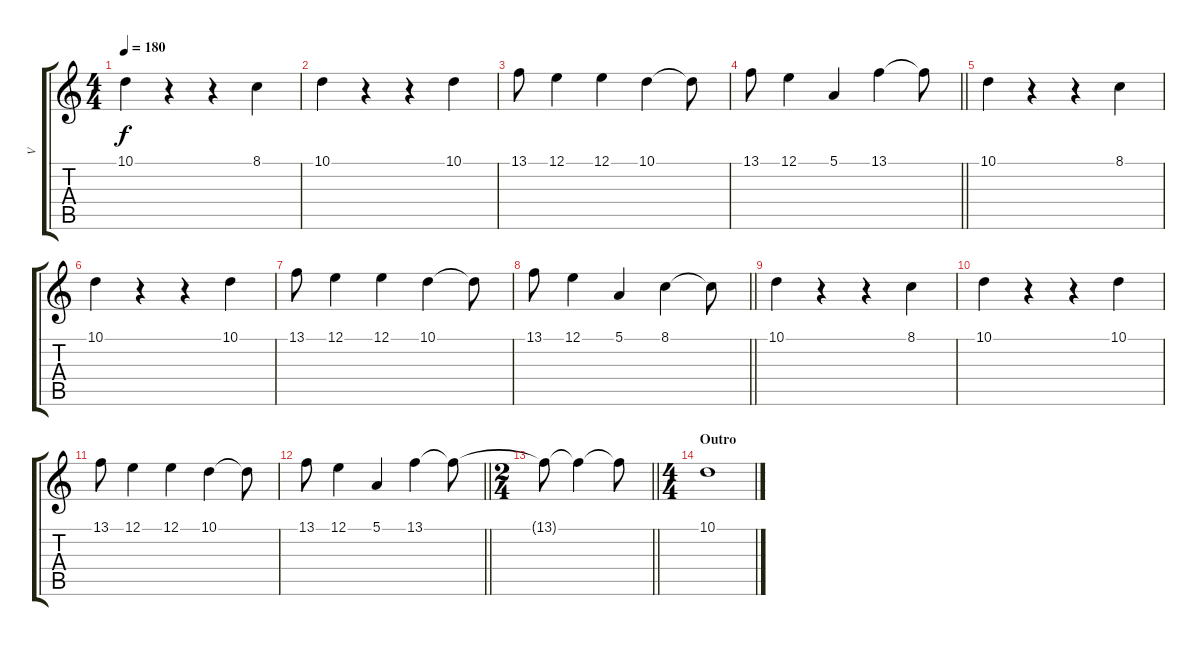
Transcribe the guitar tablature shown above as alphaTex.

\track ("V" "V") {instrument lead1square}
\staff {score tabs}
\tuning (E4 B3 G3 D3 A2 D2) {hide}
\ts (4 4)
\tempo 180
\clef g2
\ks c
10.1.4{dy f} r.4 r.4 8.1.4 |
10.1.4 r.4 r.4 10.1.4 |
13.1.8 12.1.4 12.1.4 10.1.4 10.1{t}.8 |
\barLineRight lightlight
13.1.8 12.1.4 5.1.4 13.1.4 13.1{t}.8 |
10.1.4 r.4 r.4 8.1.4 |
10.1.4 r.4 r.4 10.1.4 |
13.1.8 12.1.4 12.1.4 10.1.4 10.1{t}.8 |
\barLineRight lightlight
13.1.8 12.1.4 5.1.4 8.1.4 8.1{t}.8 |
10.1.4 r.4 r.4 8.1.4 |
10.1.4 r.4 r.4 10.1.4 |
13.1.8 12.1.4 12.1.4 10.1.4 10.1{t}.8 |
\barLineRight lightlight
13.1.8 12.1.4 5.1.4 13.1.4 13.1{t}.8 |
\ts (2 4)
\barLineRight lightlight
13.1{t}.8 13.1{t}.4 13.1{t}.8 |
\ts (4 4)
\section ("" "Outro")
10.1.1
